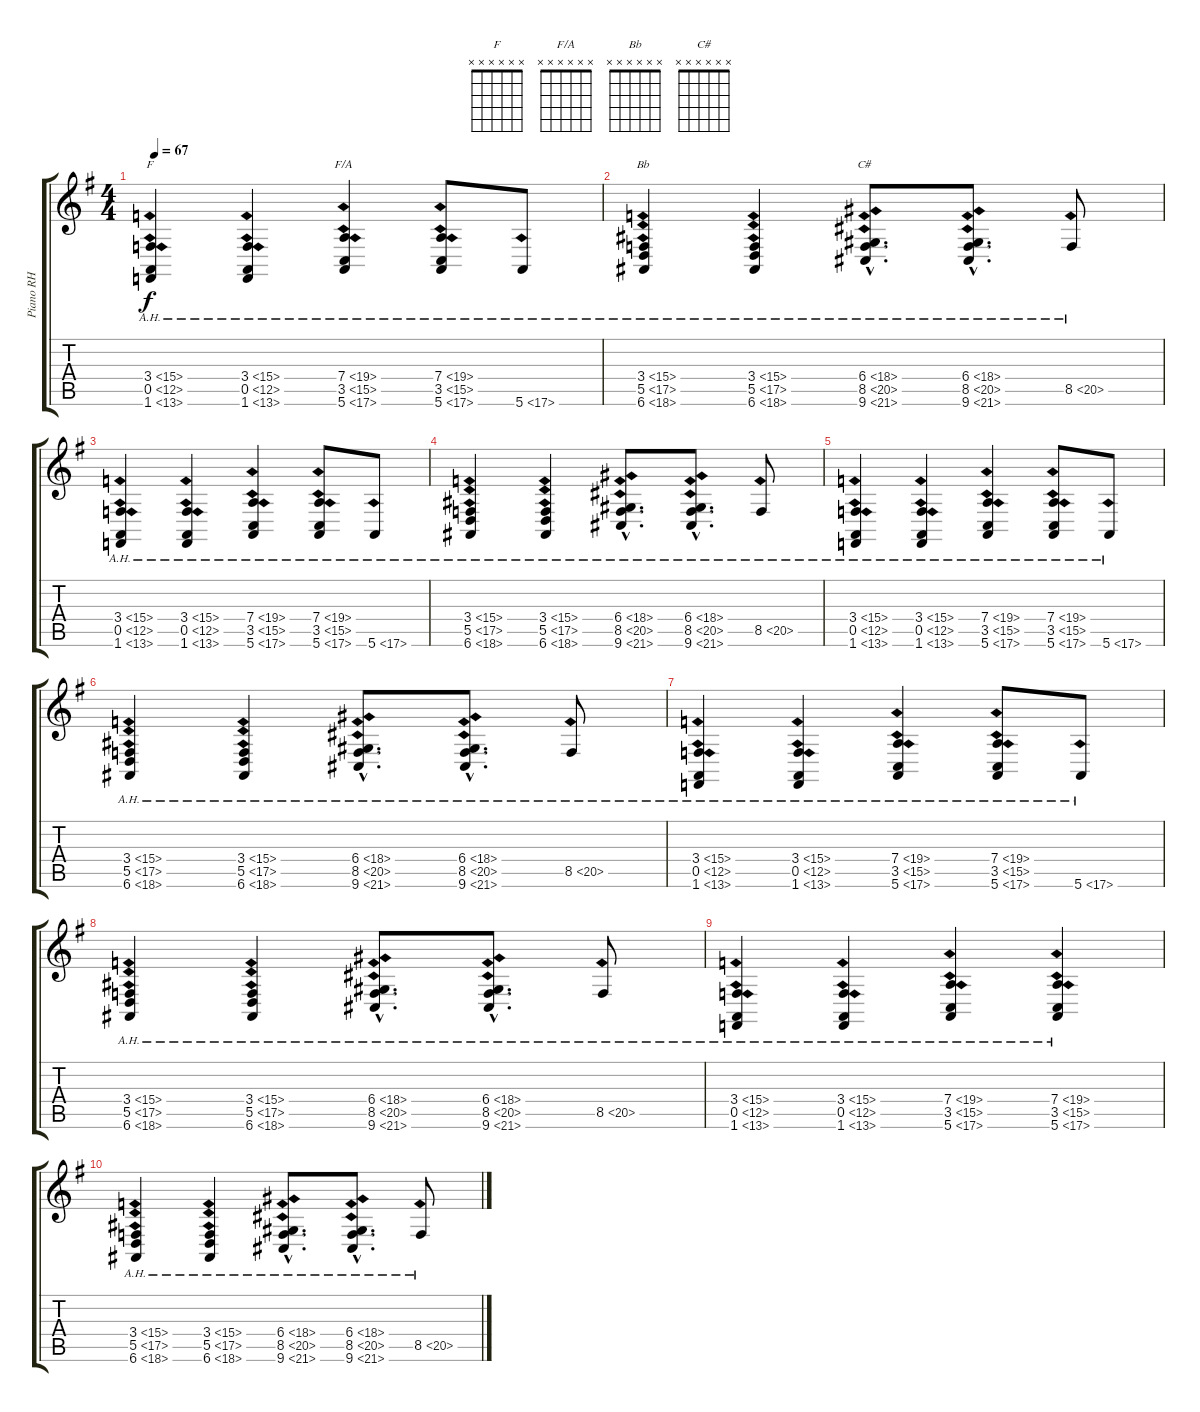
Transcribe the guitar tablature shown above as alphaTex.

\track ("Piano RH" "Piano RH") {instrument acousticgrandpiano}
\staff {score tabs}
\tuning (E4 B3 G3 D3 A2 E2) {hide}
\chord ("F" x x x x x x)
\chord ("F/A" x x x x x x)
\chord ("Bb" x x x x x x)
\chord ("C#" x x x x x x)
\ts (4 4)
\tempo 67
\clef g2
\ks g
(3.4{ah 12} 0.5{ah 12} 1.6{ah 12}).4{ch "F" dy f} (3.4{ah 12} 0.5{ah 12} 1.6{ah 12}).4 (7.4{ah 12} 3.5{ah 12} 5.6{ah 12}).4{ch "F/A"} (7.4{ah 12} 3.5{ah 12} 5.6{ah 12}).8 5.6{ah 12}.8 |
(3.4{ah 12} 5.5{ah 12} 6.6{ah 12}).4{ch "Bb"} (3.4{ah 12} 5.5{ah 12} 6.6{ah 12}).4 (6.4{ah 12 hac} 8.5{ah 12 hac} 9.6{ah 12 hac}).8{d ch "C#"} (6.4{ah 12 hac} 8.5{ah 12 hac} 9.6{ah 12 hac}).8{d} 8.5{ah 12}.8 |
(3.4{ah 12} 0.5{ah 12} 1.6{ah 12}).4 (3.4{ah 12} 0.5{ah 12} 1.6{ah 12}).4 (7.4{ah 12} 3.5{ah 12} 5.6{ah 12}).4 (7.4{ah 12} 3.5{ah 12} 5.6{ah 12}).8 5.6{ah 12}.8 |
(3.4{ah 12} 5.5{ah 12} 6.6{ah 12}).4 (3.4{ah 12} 5.5{ah 12} 6.6{ah 12}).4 (6.4{ah 12 hac} 8.5{ah 12 hac} 9.6{ah 12 hac}).8{d} (6.4{ah 12 hac} 8.5{ah 12 hac} 9.6{ah 12 hac}).8{d} 8.5{ah 12}.8 |
(3.4{ah 12} 0.5{ah 12} 1.6{ah 12}).4 (3.4{ah 12} 0.5{ah 12} 1.6{ah 12}).4 (7.4{ah 12} 3.5{ah 12} 5.6{ah 12}).4 (7.4{ah 12} 3.5{ah 12} 5.6{ah 12}).8 5.6{ah 12}.8 |
(3.4{ah 12} 5.5{ah 12} 6.6{ah 12}).4 (3.4{ah 12} 5.5{ah 12} 6.6{ah 12}).4 (6.4{ah 12 hac} 8.5{ah 12 hac} 9.6{ah 12 hac}).8{d} (6.4{ah 12 hac} 8.5{ah 12 hac} 9.6{ah 12 hac}).8{d} 8.5{ah 12}.8 |
(3.4{ah 12} 0.5{ah 12} 1.6{ah 12}).4{volume 0} (3.4{ah 12} 0.5{ah 12} 1.6{ah 12}).4 (7.4{ah 12} 3.5{ah 12} 5.6{ah 12}).4 (7.4{ah 12} 3.5{ah 12} 5.6{ah 12}).8 5.6{ah 12}.8 |
(3.4{ah 12} 5.5{ah 12} 6.6{ah 12}).4 (3.4{ah 12} 5.5{ah 12} 6.6{ah 12}).4 (6.4{ah 12 hac} 8.5{ah 12 hac} 9.6{ah 12 hac}).8{d} (6.4{ah 12 hac} 8.5{ah 12 hac} 9.6{ah 12 hac}).8{d} 8.5{ah 12}.8 |
(3.4{ah 12} 0.5{ah 12} 1.6{ah 12}).4 (3.4{ah 12} 0.5{ah 12} 1.6{ah 12}).4 (7.4{ah 12} 3.5{ah 12} 5.6{ah 12}).4 (7.4{ah 12} 3.5{ah 12} 5.6{ah 12}).4 |
(3.4{ah 12} 5.5{ah 12} 6.6{ah 12}).4 (3.4{ah 12} 5.5{ah 12} 6.6{ah 12}).4 (6.4{ah 12 hac} 8.5{ah 12 hac} 9.6{ah 12 hac}).8{d} (6.4{ah 12 hac} 8.5{ah 12 hac} 9.6{ah 12 hac}).8{d} 8.5{ah 12}.8
